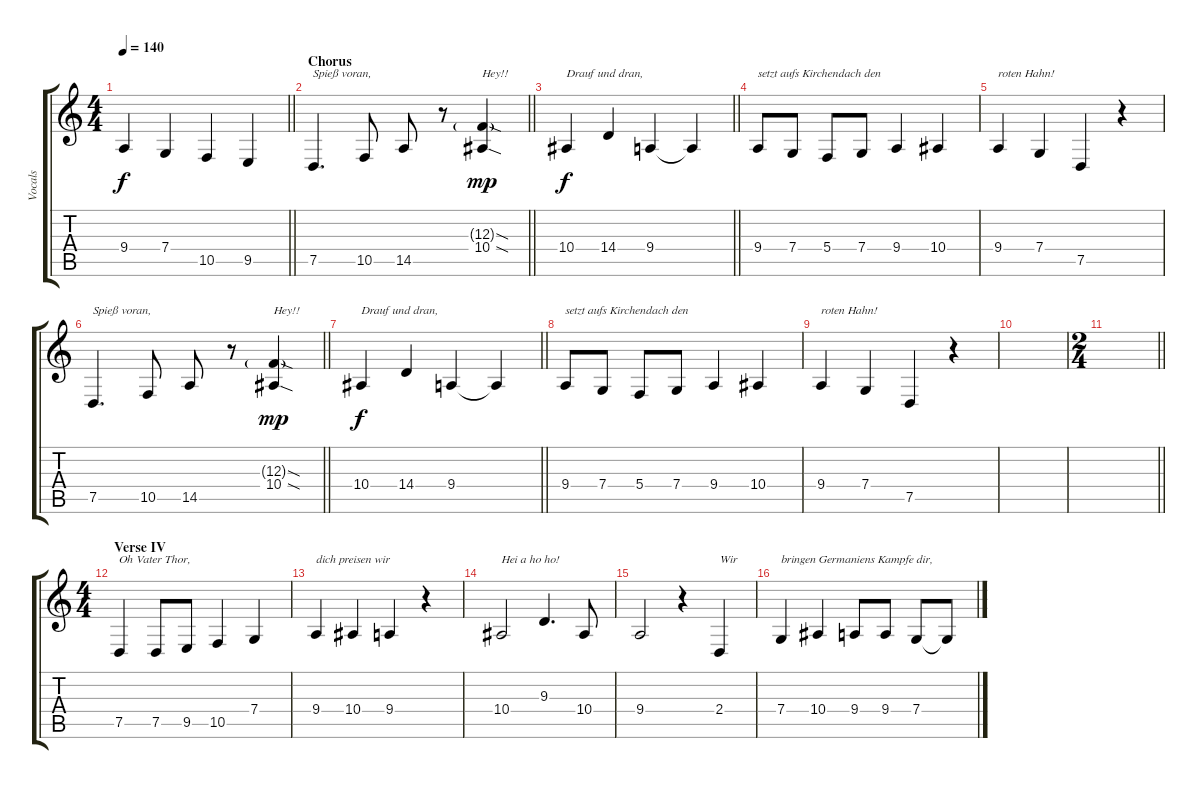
\track ("Vocals" "Vocals") {mute instrument tenorsax}
\staff {score tabs}
\tuning (D4 A3 F3 C3 G2 D2) {hide}
\ts (4 4)
\tempo 140
\clef g2
\barLineRight lightlight
\ks c
9.4.4{dy f} 7.4.4 10.5.4 9.5.4 |
\section ("" "Chorus")
\barLineRight lightlight
7.5.4{d txt "Spieß voran,"} 10.5.8 14.5.8 r.8 (12.3{sod g} 10.4{sod}).4{txt "Hey!!" dy mp} |
\barLineRight lightlight
10.4.4{txt "Drauf und dran, " dy f} 14.4.4 9.4.4 9.4{t}.4 |
9.4.8{txt "setzt aufs Kirchendach den"} 7.4.8 5.4.8 7.4.8 9.4.4 10.4.4 |
9.4.4{txt "roten Hahn!"} 7.4.4 7.5.4 r.4 |
\barLineRight lightlight
7.5.4{d txt "Spieß voran,"} 10.5.8 14.5.8 r.8 (12.3{sod g} 10.4{sod}).4{txt "Hey!!" dy mp} |
\barLineRight lightlight
10.4.4{txt "Drauf und dran, " dy f} 14.4.4 9.4.4 9.4{t}.4 |
9.4.8{txt "setzt aufs Kirchendach den"} 7.4.8 5.4.8 7.4.8 9.4.4 10.4.4 |
9.4.4{txt "roten Hahn!"} 7.4.4 7.5.4 r.4 |
|
\ts (2 4)
\barLineRight lightlight
|
\ts (4 4)
\section ("" "Verse IV")
7.5.4{txt "Oh Vater Thor,"} 7.5.8 9.5.8 10.5.4 7.4.4 |
9.4.4{txt "dich preisen wir"} 10.4.4 9.4.4 r.4 |
10.4.2{txt "Hei a ho ho!"} 9.3.4{d} 10.4.8 |
9.4.2 r.4 2.4.4{txt "Wir "} |
7.4.4{txt "bringen Germaniens Kampfe dir,"} 10.4.4 9.4.8 9.4.8 7.4.8 7.4{t}.8
